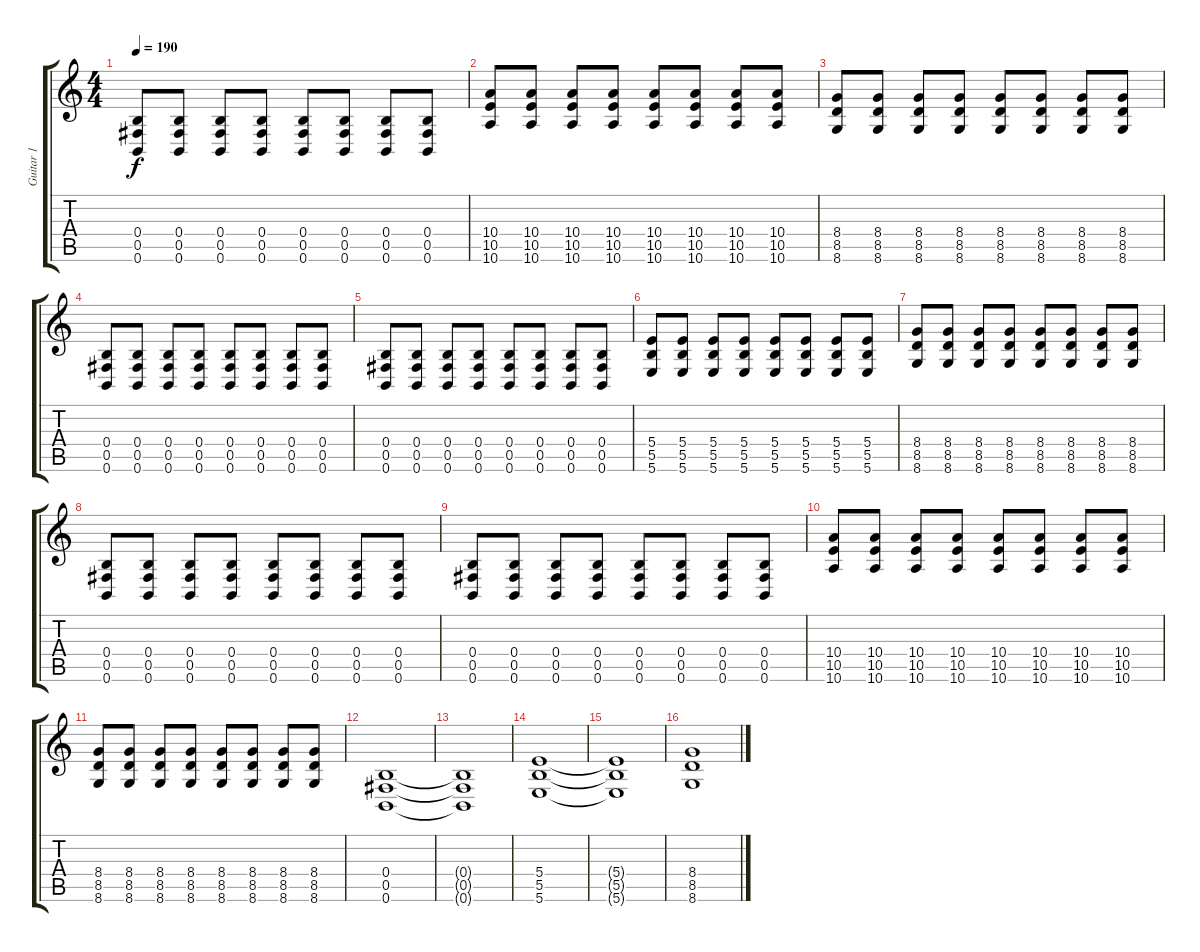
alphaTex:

\track ("Guitar 1" "Guitar 1") {instrument distortionguitar}
\staff {score tabs}
\tuning (Db4 Ab3 E3 B2 Gb2 B1) {hide}
\ts (4 4)
\tempo 190
\clef g2
\ks c
(0.4 0.5 0.6).8{dy f} (0.4 0.5 0.6).8 (0.4 0.5 0.6).8 (0.4 0.5 0.6).8 (0.4 0.5 0.6).8 (0.4 0.5 0.6).8 (0.4 0.5 0.6).8 (0.4 0.5 0.6).8 |
(10.4 10.5 10.6).8 (10.4 10.5 10.6).8 (10.4 10.5 10.6).8 (10.4 10.5 10.6).8 (10.4 10.5 10.6).8 (10.4 10.5 10.6).8 (10.4 10.5 10.6).8 (10.4 10.5 10.6).8 |
(8.4 8.5 8.6).8 (8.4 8.5 8.6).8 (8.4 8.5 8.6).8 (8.4 8.5 8.6).8 (8.4 8.5 8.6).8 (8.4 8.5 8.6).8 (8.4 8.5 8.6).8 (8.4 8.5 8.6).8 |
(0.4 0.5 0.6).8 (0.4 0.5 0.6).8 (0.4 0.5 0.6).8 (0.4 0.5 0.6).8 (0.4 0.5 0.6).8 (0.4 0.5 0.6).8 (0.4 0.5 0.6).8 (0.4 0.5 0.6).8 |
(0.4 0.5 0.6).8 (0.4 0.5 0.6).8 (0.4 0.5 0.6).8 (0.4 0.5 0.6).8 (0.4 0.5 0.6).8 (0.4 0.5 0.6).8 (0.4 0.5 0.6).8 (0.4 0.5 0.6).8 |
(5.4 5.5 5.6).8 (5.4 5.5 5.6).8 (5.4 5.5 5.6).8 (5.4 5.5 5.6).8 (5.4 5.5 5.6).8 (5.4 5.5 5.6).8 (5.4 5.5 5.6).8 (5.4 5.5 5.6).8 |
(8.4 8.5 8.6).8 (8.4 8.5 8.6).8 (8.4 8.5 8.6).8 (8.4 8.5 8.6).8 (8.4 8.5 8.6).8 (8.4 8.5 8.6).8 (8.4 8.5 8.6).8 (8.4 8.5 8.6).8 |
(0.4 0.5 0.6).8 (0.4 0.5 0.6).8 (0.4 0.5 0.6).8 (0.4 0.5 0.6).8 (0.4 0.5 0.6).8 (0.4 0.5 0.6).8 (0.4 0.5 0.6).8 (0.4 0.5 0.6).8 |
(0.4 0.5 0.6).8 (0.4 0.5 0.6).8 (0.4 0.5 0.6).8 (0.4 0.5 0.6).8 (0.4 0.5 0.6).8 (0.4 0.5 0.6).8 (0.4 0.5 0.6).8 (0.4 0.5 0.6).8 |
(10.4 10.5 10.6).8 (10.4 10.5 10.6).8 (10.4 10.5 10.6).8 (10.4 10.5 10.6).8 (10.4 10.5 10.6).8 (10.4 10.5 10.6).8 (10.4 10.5 10.6).8 (10.4 10.5 10.6).8 |
(8.4 8.5 8.6).8 (8.4 8.5 8.6).8 (8.4 8.5 8.6).8 (8.4 8.5 8.6).8 (8.4 8.5 8.6).8 (8.4 8.5 8.6).8 (8.4 8.5 8.6).8 (8.4 8.5 8.6).8 |
(0.4 0.5 0.6).1{balance 16} |
(0.4{t} 0.5{t} 0.6{t}).1 |
(5.4 5.5 5.6).1 |
(5.4{t} 5.5{t} 5.6{t}).1 |
(8.4 8.5 8.6).1
